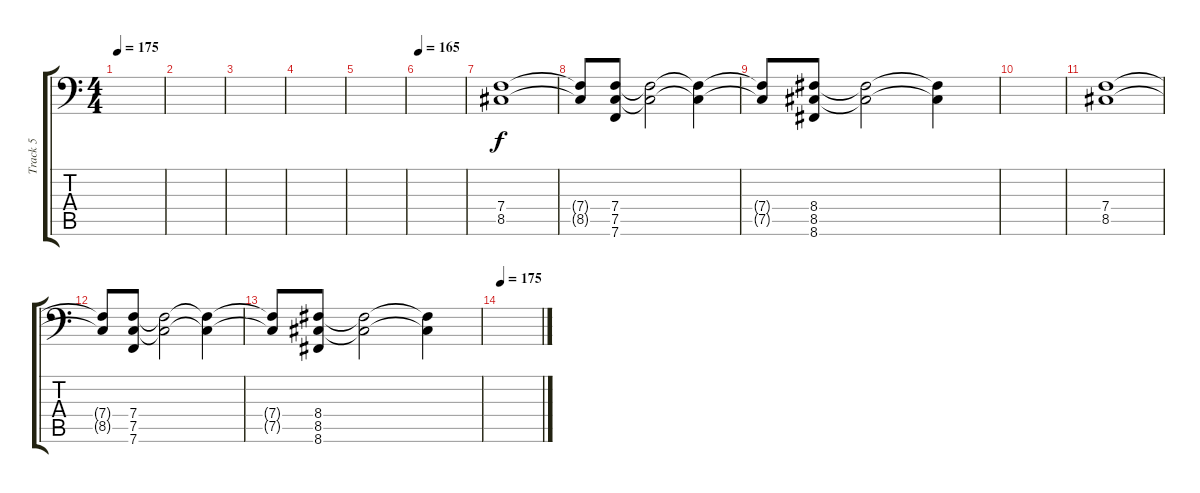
\track ("Track 5" "Track 5") {instrument fx7echoes}
\staff {score tabs}
\tuning (C4 G3 Eb3 Bb2 F2 Bb1) {hide}
\ts (4 4)
\tempo 175
\clef f4
\ks c
|
|
|
|
|
\tempo 165
|
(7.4 8.5).1 |
(7.4{t} 8.5{t}).8 (7.4 7.5 7.6).8 (7.4{t} 7.5{t}).2 (7.4{t} 7.5{t}).4 |
(7.4{t} 7.5{t}).8 (8.4 8.5 8.6).8 (8.4{t} 8.5{t}).2 (8.4{t} 8.5{t}).4 |
|
(7.4 8.5).1 |
(7.4{t} 8.5{t}).8 (7.4 7.5 7.6).8 (7.4{t} 7.5{t}).2 (7.4{t} 7.5{t}).4 |
(7.4{t} 7.5{t}).8 (8.4 8.5 8.6).8 (8.4{t} 8.5{t}).2 (8.4{t} 8.5{t}).4 |
\tempo 175
